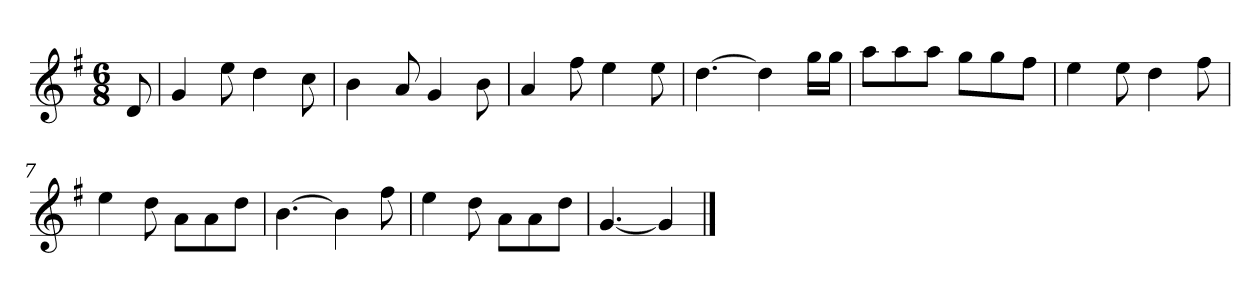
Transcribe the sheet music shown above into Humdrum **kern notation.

**kern
*part1
*staff1
*k[f#]
*M6/8
*MM120
=
8d
=1
4g
8ee
4dd
8cc
=2
4b
8a
4g
8b
=3
4a
8ff#
4ee
8ee
=4
[4.dd
4dd]
16ggLL
16ggJJ
=5
8aaL
8aa
8aaJ
8ggL
8gg
8ff#J
=6
4ee
8ee
4dd
8ff#
=7
4ee
8dd
8aL
8a
8ddJ
=8
[4.b
4b]
8ff#
=9
4ee
8dd
8aL
8a
8ddJ
=10
[4.g
4g]
==
*-
